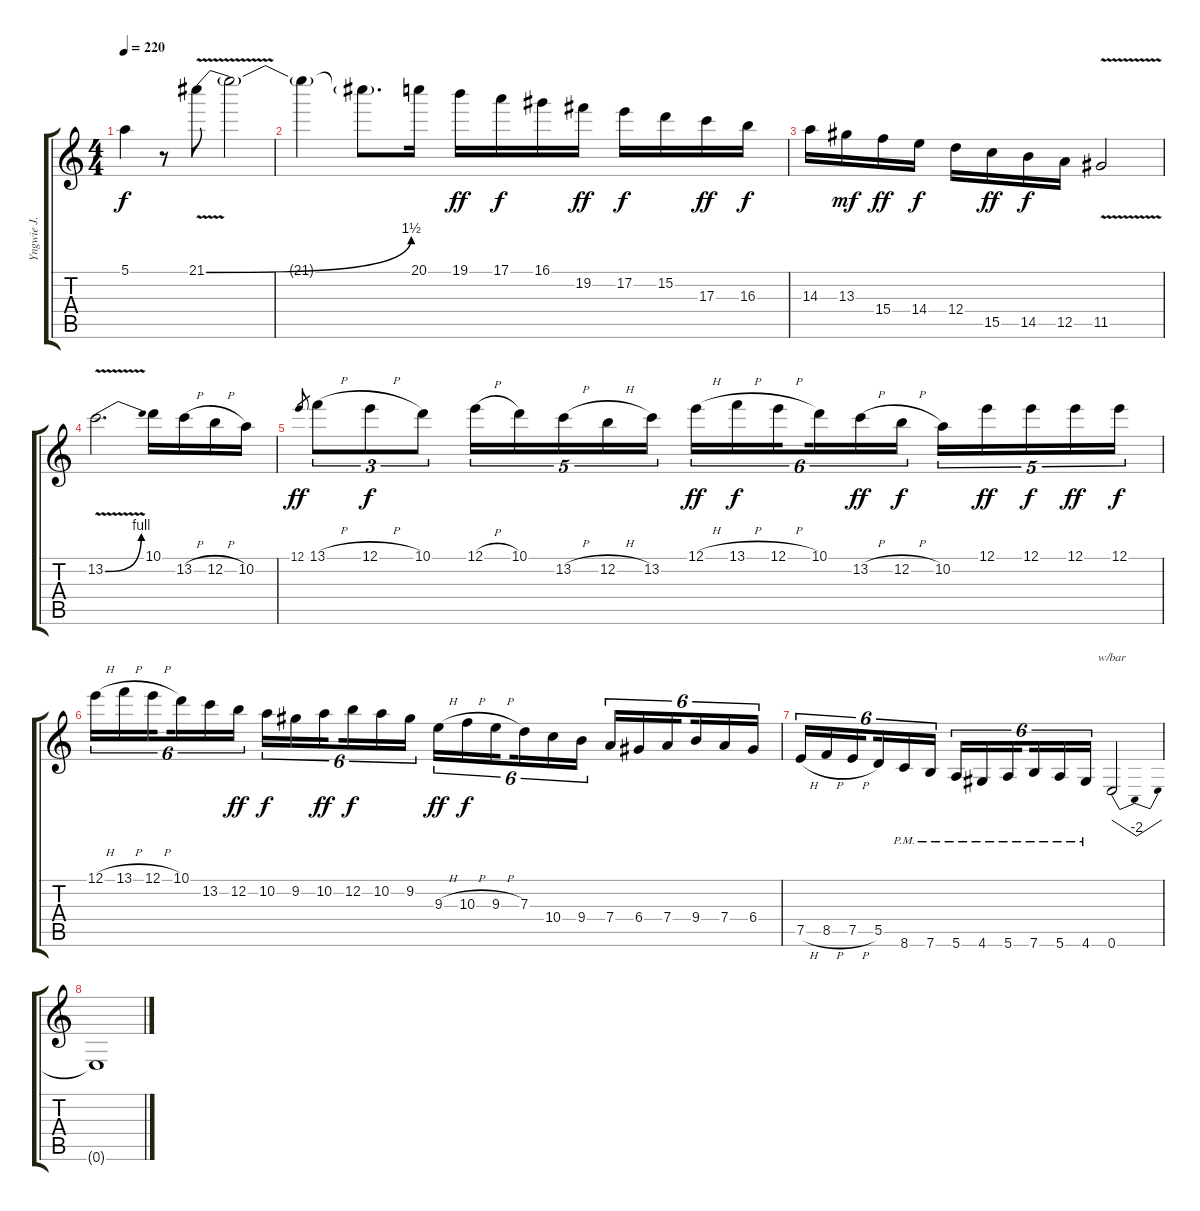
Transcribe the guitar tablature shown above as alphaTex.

\track ("Yngwie J. Malmsteen (Guitar I)" "Yngwie J. ") {instrument overdrivenguitar}
\staff {score tabs}
\tuning (E4 B3 G3 D3 A2 E2) {hide}
\ts (4 4)
\tempo 220
\clef g2
\ks c
5.1.4{dy f} r.8 21.1{be (bend 0 0 60 6) v}.8{instrument overdrivenguitar} 21.1{t}.2 |
21.1{t}.4 21.1{t}.8{d} 20.1.16 19.1.16{dy ff} 17.1.16{dy f} 16.1.16 19.2.16{dy ff} 17.2.16{dy f} 15.2.16 17.3.16{dy ff} 16.3.16{dy f} |
14.3.16 13.3.16{dy mf} 15.4.16{dy ff} 14.4.16{dy f} 12.4.16 15.5.16{dy ff} 14.5.16{dy f} 12.5.16 11.5{v}.2 |
13.2{be (bend 0 0 60 4) v}.2{d} 10.1.16 13.2{h}.16 12.2{h}.16 10.2.16 |
12.1.8{gr dy ff} 13.1{h}.8{tu (3 2)} 12.1{h}.8{tu (3 2) dy f} 10.1.8{tu (3 2)} 12.1{h}.16{tu (5 4)} 10.1.16{tu (5 4)} 13.2{h}.16{tu (5 4)} 12.2{h}.16{tu (5 4)} 13.2.16{tu (5 4)} 12.1{h}.16{tu (6 4) dy ff} 13.1{h}.16{tu (6 4) dy f} 12.1{h}.16{tu (6 4) beam splitsecondary} 10.1.16{tu (6 4)} 13.2{h}.16{tu (6 4) dy ff} 12.2{h}.16{tu (6 4) dy f} 10.2.16{tu (5 4)} 12.1.16{tu (5 4) dy ff} 12.1.16{tu (5 4) dy f} 12.1.16{tu (5 4) dy ff} 12.1.16{tu (5 4) dy f} |
12.1{h}.16{tu (6 4)} 13.1{h}.16{tu (6 4)} 12.1{h}.16{tu (6 4) beam splitsecondary} 10.1.16{tu (6 4)} 13.2.16{tu (6 4)} 12.2.16{tu (6 4) dy ff} 10.2.16{tu (6 4) dy f} 9.2.16{tu (6 4)} 10.2.16{tu (6 4) dy ff beam splitsecondary} 12.2.16{tu (6 4) dy f} 10.2.16{tu (6 4)} 9.2.16{tu (6 4)} 9.3{h}.16{tu (6 4) dy ff} 10.3{h}.16{tu (6 4) dy f} 9.3{h}.16{tu (6 4) beam splitsecondary} 7.3.16{tu (6 4)} 10.4.16{tu (6 4)} 9.4.16{tu (6 4)} 7.4.16{tu (6 4)} 6.4.16{tu (6 4)} 7.4.16{tu (6 4) beam splitsecondary} 9.4.16{tu (6 4)} 7.4.16{tu (6 4)} 6.4.16{tu (6 4)} |
7.5{h}.16{tu (6 4)} 8.5{h}.16{tu (6 4)} 7.5{h}.16{tu (6 4) beam splitsecondary} 5.5.16{tu (6 4)} 8.6{pm}.16{tu (6 4)} 7.6{pm}.16{tu (6 4)} 5.6{pm}.16{tu (6 4)} 4.6{pm}.16{tu (6 4)} 5.6{pm}.16{tu (6 4) beam splitsecondary} 7.6{pm}.16{tu (6 4)} 5.6{pm}.16{tu (6 4)} 4.6{pm}.16{tu (6 4)} 0.6.2{tbe (dip default 0 0 30 -8 60 0)} |
0.6{t}.1
